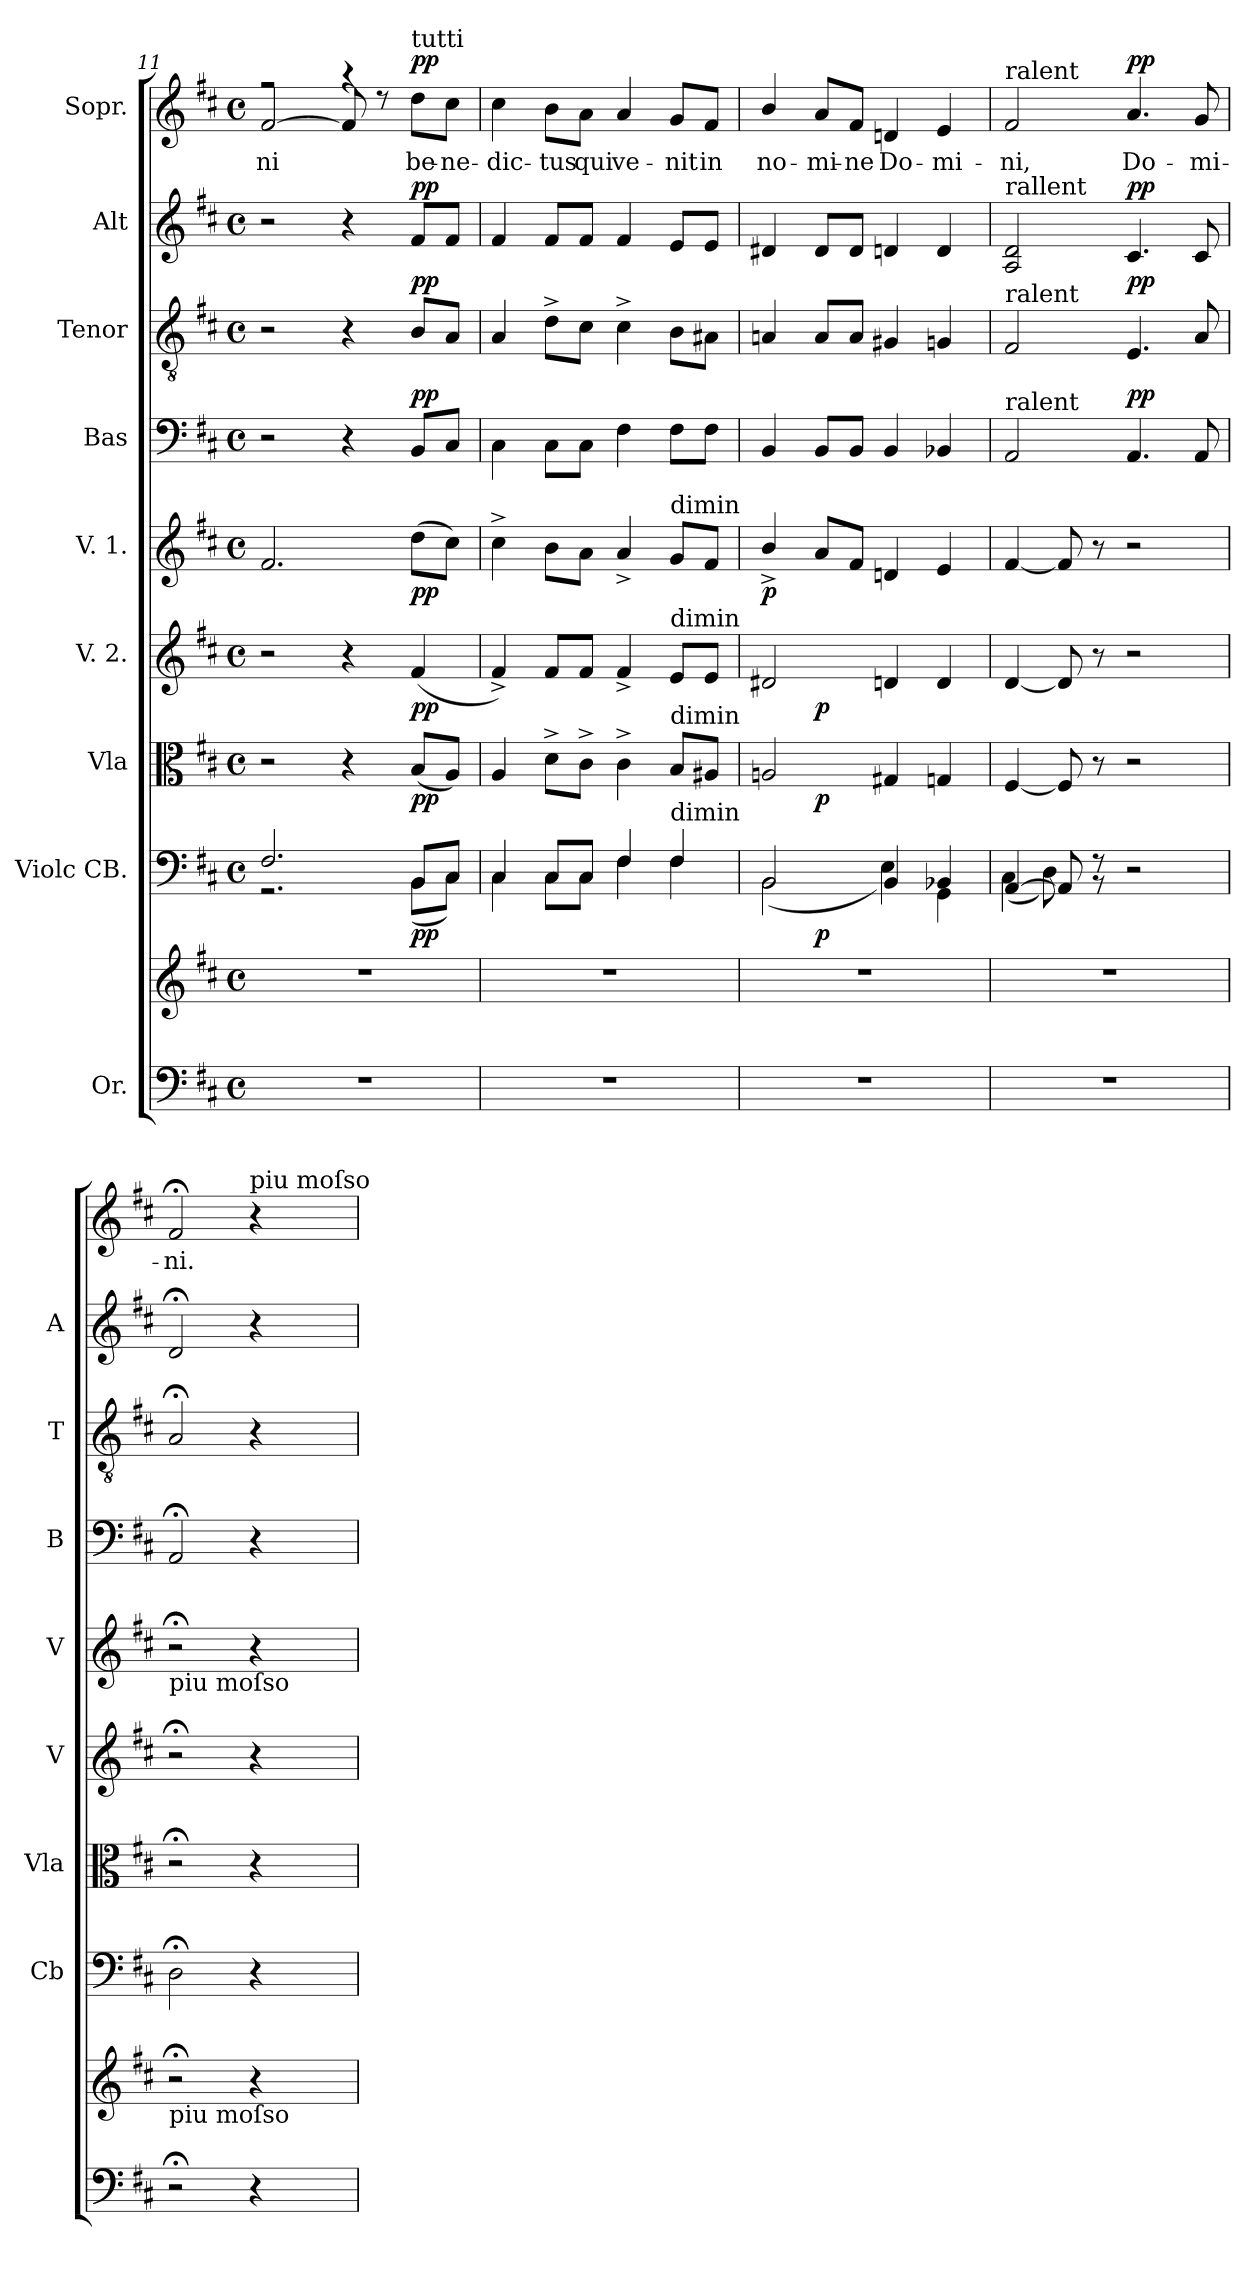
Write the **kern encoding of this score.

**kern	**kern	**kern	**dynam	**kern	**dynam	**kern	**dynam	**kern	**dynam	**kern	**dynam	**kern	**dynam	**kern	**dynam	**kern	**text	**dynam
*part9	*part9	*part8	*part8	*part7	*part7	*part6	*part6	*part5	*part5	*part4	*part4	*part3	*part3	*part2	*part2	*part1	*part1	*part1
*staff10	*staff9	*staff8	*staff8	*staff7	*staff7	*staff6	*staff6	*staff5	*staff5	*staff4	*staff4	*staff3	*staff3	*staff2	*staff2	*staff1	*staff1	*staff1
*I"Or.	*	*I"Violc CB.	*	*I"Vla	*	*I"V. 2.	*	*I"V. 1.	*	*I"Bas	*	*I"Tenor	*	*I"Alt	*	*I"Sopr.	*	*
*	*	*I'Cb	*	*I'Vla	*	*I'V	*	*I'V	*	*I'B	*	*I'T	*	*I'A	*	*	*	*
*clefF4	*clefG2	*clefF4	*	*clefC3	*	*clefG2	*	*clefG2	*	*clefF4	*	*clefGv2	*	*clefG2	*	*clefG2	*	*
*k[f#c#]	*k[f#c#]	*k[f#c#]	*	*k[f#c#]	*	*k[f#c#]	*	*k[f#c#]	*	*k[f#c#]	*	*k[f#c#]	*	*k[f#c#]	*	*k[f#c#]	*	*
*M4/4	*M4/4	*M4/4	*	*M4/4	*	*M4/4	*	*M4/4	*	*M4/4	*	*M4/4	*	*M4/4	*	*M4/4	*	*
*met(c)	*met(c)	*met(c)	*	*met(c)	*	*met(c)	*	*met(c)	*	*met(c)	*	*met(c)	*	*met(c)	*	*met(c)	*	*
=11	=11	=11	=11	=11	=11	=11	=11	=11	=11	=11	=11	=11	=11	=11	=11	=11	=11	=11
*	*	*^	*	*	*	*	*	*	*	*	*	*	*	*	*	*^	*	*
1r	1r	2.F#/	2.r	.	2r	.	2r	.	2.f#/	.	2r	.	2r	.	2r	.	[2f#/	2rff	-ni	.
.	.	.	.	.	4r	.	4r	.	.	.	4r	.	4r	.	4r	.	8f#/]	4raa	.	.
.	.	.	.	.	.	.	.	.	.	.	.	.	.	.	.	.	8r	.	.	.
!	!	!	!	!	!	!	!	!	!	!	!	!	!	!	!	!	!LO:TX:a:t=tutti	!	!	!
!	!	!	!	!	!	!	!	!	!	!	!	!LO:DY:a	!	!LO:DY:a	!	!LO:DY:a	!	!	!	!LO:DY:a
.	.	8BB/L	(8BB\L	pp	(8B/L	pp	(4f#/	pp	(8dd\L	pp	8BB/L	pp	8B/L	pp	8f#/L	pp	8dd\L	4ryy	be-	pp
.	.	8C#/J	8C#\J)	.	8A/J)	.	.	.	8cc#\J)	.	8C#/J	.	8A/J	.	8f#/J	.	8cc#\J	.	-ne-	.
*	*	*	*	*	*	*	*	*	*	*	*	*	*	*	*	*	*v	*v	*	*
=12	=12	=12	=12	=12	=12	=12	=12	=12	=12	=12	=12	=12	=12	=12	=12	=12	=12	=12	=12
1r	1r	4C#/	4C#\	.	4A/	.	4f#^/)	.	4cc#^\	.	4C#\	.	4A/	.	4f#/	.	4cc#\	-dic-	.
.	.	8C#/L	8C#\L	.	8d^\L	.	8f#/L	.	8b\L	.	8C#\L	.	8d^\L	.	8f#/L	.	8b\L	-tus	.
.	.	8C#/J	8C#\J	.	8c#^\J	.	8f#/J	.	8a\J	.	8C#\J	.	8c#\J	.	8f#/J	.	8a\J	qui	.
.	.	4F#/	4F#\	.	4c#^\	.	4f#^/	.	4a^/	.	4F#\	.	4c#^\	.	4f#/	.	4a/	ve-	.
!	!	!	!	!	!	!	!	!	!LO:TX:t=dimin	!	!	!	!	!	!	!	!	!	!
!	!	!	!	!	!	!	!LO:TX:t=dimin	!	!	!	!	!	!	!	!	!	!	!	!
!	!	!	!	!	!LO:TX:t=dimin	!	!	!	!	!	!	!	!	!	!	!	!	!	!
!	!	!LO:TX:t=dimin	!	!	!	!	!	!	!	!	!	!	!	!	!	!	!	!	!
.	.	4F#/	4F#\	.	8B/L	.	8e/L	.	8g/L	.	8F#\L	.	8B\L	.	8e/L	.	8g/L	-nit	.
.	.	.	.	.	8A#X/J	.	8e/J	.	8f#/J	.	8F#\J	.	8A#X\J	.	8e/J	.	8f#/J	in	.
=13	=13	=13	=13	=13	=13	=13	=13	=13	=13	=13	=13	=13	=13	=13	=13	=13	=13	=13	=13
*	*	*	*^	*	*^	*	*^	*	*	*	*	*	*	*	*	*	*	*	*
1r	1r	2BB/	(2BB\	4ryy	.	2An/	4ryy	.	2d#X/	4ryy	.	4b^/	p	4BB/	.	4An/	.	4d#X/	.	4b/	no-	.
!	!	!	!	!	!	!	!	!	!	!	!LO:DY:b	!	!	!	!	!	!	!	!	!	!	!
.	.	.	.	2.ryy	p	.	2.ryy	p	.	2.ryy	p.	8a/L	.	8BB/L	.	8A/L	.	8d#/L	.	8a/L	-mi-	.
.	.	.	.	.	.	.	.	.	.	.	.	8f#/J	.	8BB/J	.	8A/J	.	8d#/J	.	8f#/J	-ne	.
.	.	4BB/	4E\)	.	.	4G#X/	.	.	4dn/	.	.	4dn/	.	4BB/	.	4G#X/	.	4dn/	.	4dn/	Do-	.
.	.	4BB-X/	4GG\	.	.	4Gn/	.	.	4d/	.	.	4e/	.	4BB-X/	.	4Gn/	.	4d/	.	4e/	-mi-	.
=14	=14	=14	=14	=14	=14	=14	=14	=14	=14	=14	=14	=14	=14	=14	=14	=14	=14	=14	=14	=14	=14	=14
!	!	!	!	!	!	!	!	!	!	!	!	!	!	!	!	!	!	!	!	!LO:TX:a:t=ralent	!	!
!	!	!	!	!	!	!	!	!	!	!	!	!	!	!	!	!	!	!LO:TX:a:t=rallent	!	!	!	!
!	!	!	!	!	!	!	!	!	!	!	!	!	!	!	!	!LO:TX:a:t=ralent	!	!	!	!	!	!
!	!	!	!	!	!	!	!	!	!	!	!	!	!	!LO:TX:a:t=ralent	!	!	!	!	!	!	!	!
*	*	*	*v	*v	*	*	*	*	*v	*v	*	*	*	*	*	*	*	*	*	*	*	*
*	*	*	*	*	*v	*v	*	*	*	*	*	*	*	*	*	*	*	*	*	*
1r	1r	[4AA/	(4C#\	.	[4F#/	.	[4d/	.	[4f#/	.	2AA/	.	2F#/	.	2A/ 2d/	.	2f#/	-ni,	.
.	.	8AA/]	8D\)	.	8F#/]	.	8d/]	.	8f#/]	.	.	.	.	.	.	.	.	.	.
.	.	8r	8r	.	8r	.	8r	.	8r	.	.	.	.	.	.	.	.	.	.
!	!	!	!	!	!	!	!	!	!	!	!	!LO:DY:a	!	!LO:DY:a	!	!LO:DY:a	!	!	!LO:DY:b
.	.	2r	2ryy	.	2r	.	2r	.	2r	.	4.AA/	pp.	4.E/	pp	4.c#/	pp	4.a/	Do-	pp
.	.	.	.	.	.	.	.	.	.	.	8AA/	.	8A/	.	8c#/	.	8g/	-mi-	.
*	*	*v	*v	*	*	*	*	*	*	*	*	*	*	*	*	*	*	*	*
=	=	=	=	=	=	=	=	=	=	=	=	=	=	=	=	=	=	=
!	!	!	!	!	!	!	!	!LO:TX:b:t=piu moſso	!	!	!	!	!	!	!	!	!	!
!	!LO:TX:b:t=piu moſso	!	!	!	!	!	!	!	!	!	!	!	!	!	!	!	!	!
2r;<	2r;<	2D;<\	.	2r;<	.	2r;<	.	2r;<	.	2AA;</	.	2A;</	.	2d;</	.	2f#;</	-ni.	.
!	!	!	!	!	!	!	!	!	!	!	!	!	!	!	!	!LO:TX:a:t=piu moſso	!	!
4r	4r	4r	.	4r	.	4r	.	4r	.	4r	.	4r	.	4r	.	4r	.	.
=	=	=	=	=	=	=	=	=	=	=	=	=	=	=	=	=	=	=
*-	*-	*-	*-	*-	*-	*-	*-	*-	*-	*-	*-	*-	*-	*-	*-	*-	*-	*-
